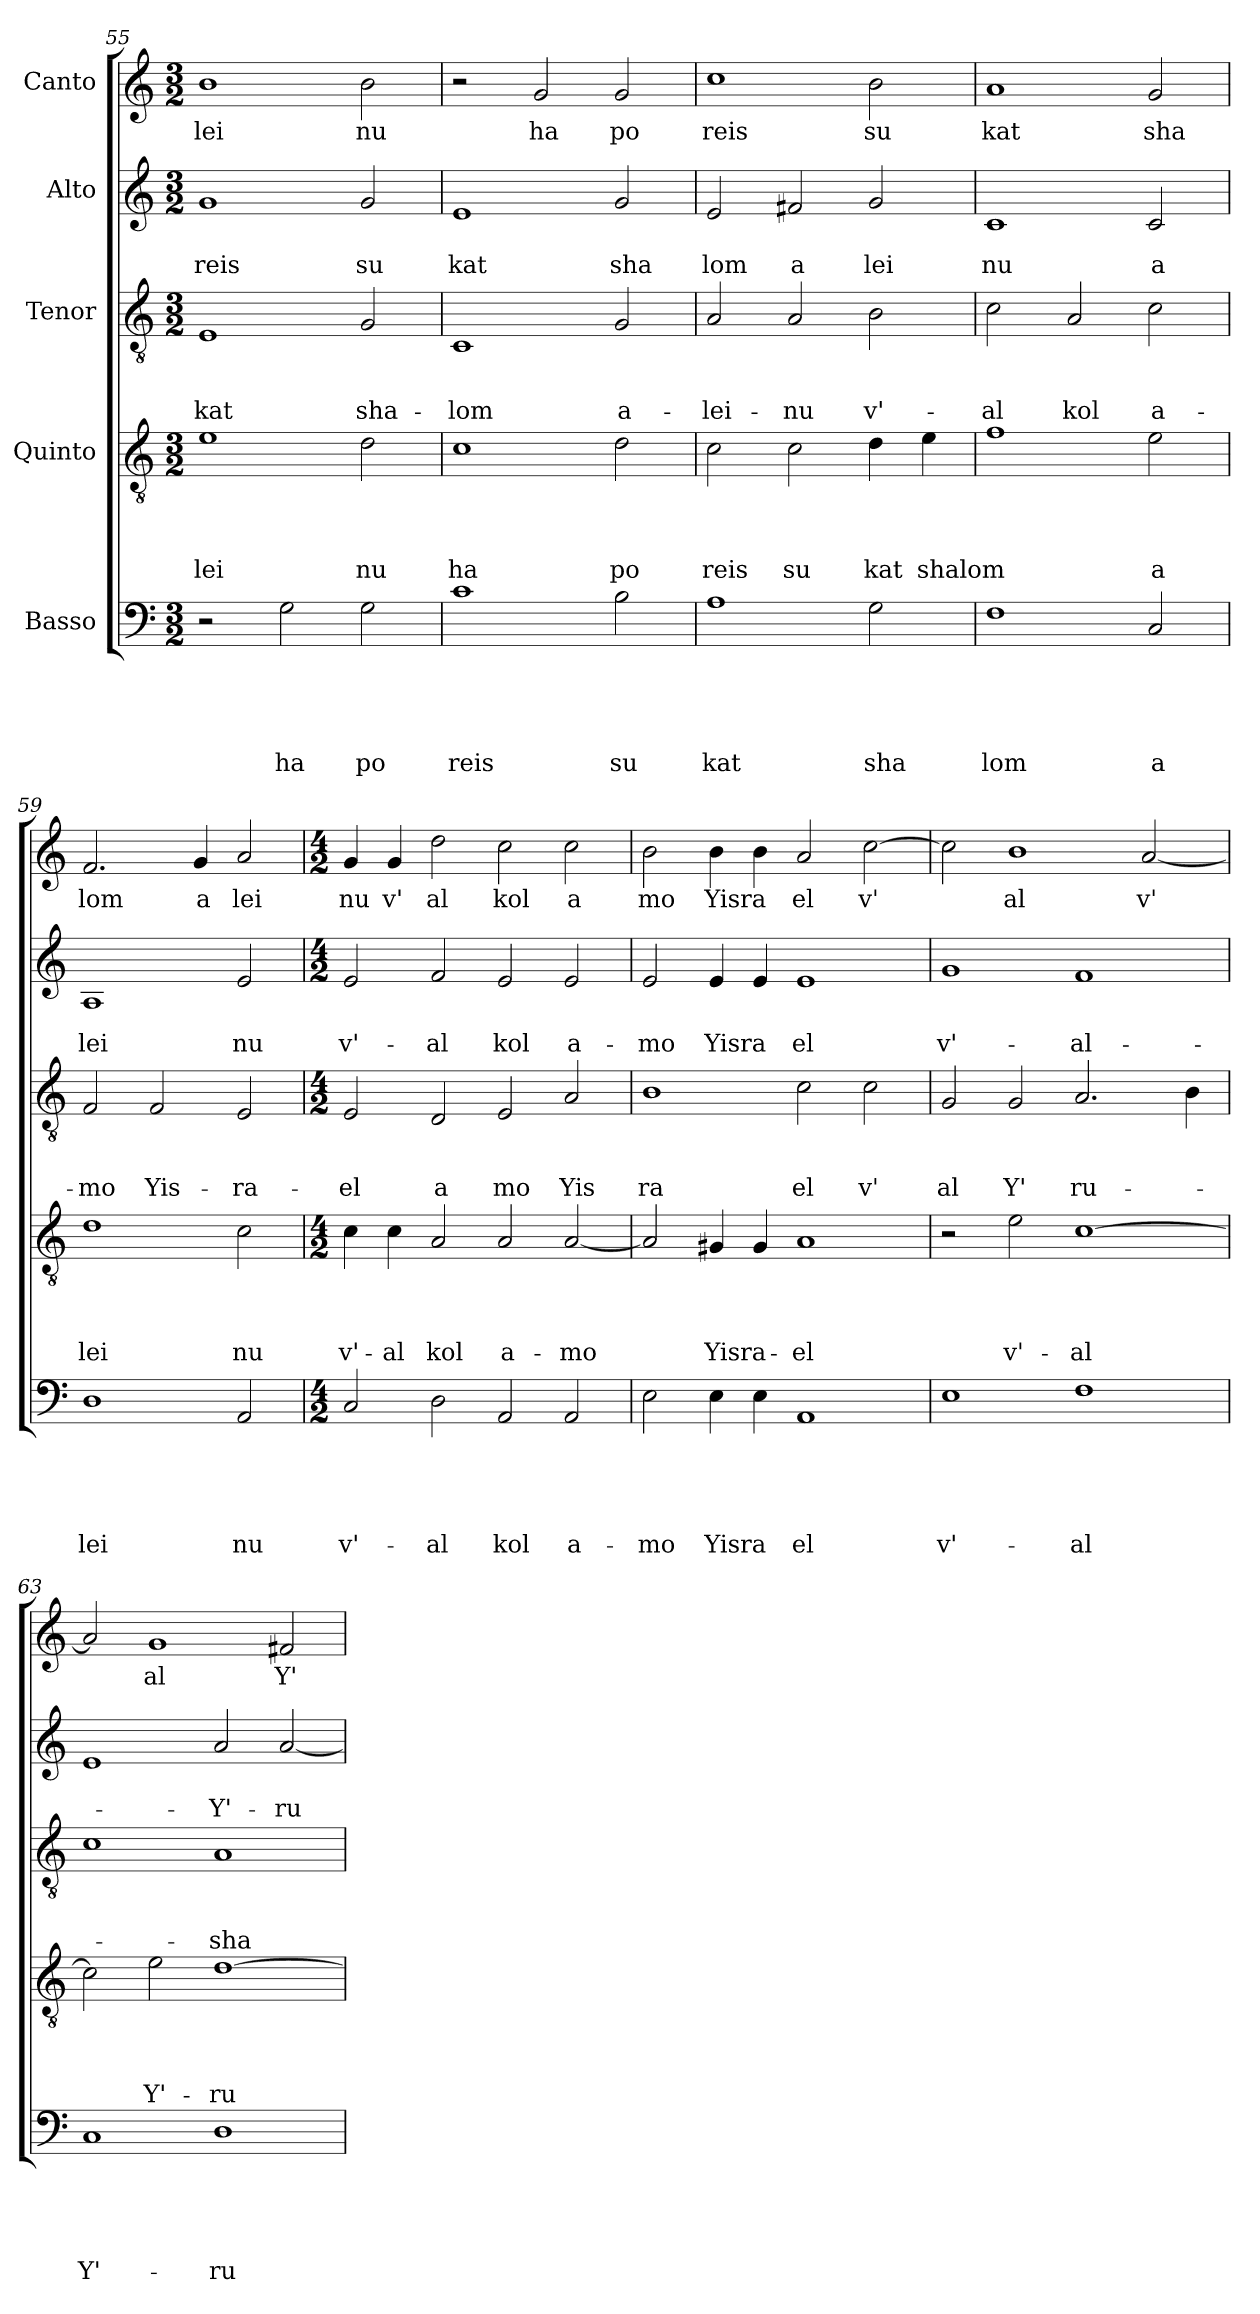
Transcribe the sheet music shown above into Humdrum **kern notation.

**kern	**text	**text	**text	**text	**text	**kern	**text	**text	**text	**text	**kern	**text	**text	**text	**kern	**text	**text	**kern	**text
*part5	*part5	*part5	*part5	*part5	*part5	*part4	*part4	*part4	*part4	*part4	*part3	*part3	*part3	*part3	*part2	*part2	*part2	*part1	*part1
*staff5	*staff5	*staff5	*staff5	*staff5	*staff5	*staff4	*staff4	*staff4	*staff4	*staff4	*staff3	*staff3	*staff3	*staff3	*staff2	*staff2	*staff2	*staff1	*staff1
*I"Basso	*	*	*	*	*	*I"Quinto	*	*	*	*	*I"Tenor	*	*	*	*I"Alto	*	*	*I"Canto	*
*clefF4	*	*	*	*	*	*clefGv2	*	*	*	*	*clefGv2	*	*	*	*clefG2	*	*	*clefG2	*
*k[]	*	*	*	*	*	*k[]	*	*	*	*	*k[]	*	*	*	*k[]	*	*	*k[]	*
*C:	*	*	*	*	*	*C:	*	*	*	*	*C:	*	*	*	*C:	*	*	*C:	*
*M3/2	*	*	*	*	*	*M3/2	*	*	*	*	*M3/2	*	*	*	*M3/2	*	*	*M3/2	*
=55	=55	=55	=55	=55	=55	=55	=55	=55	=55	=55	=55	=55	=55	=55	=55	=55	=55	=55	=55
!	!	!	!	!	!	!	!	!	!	!LO:LY:b	!	!	!	!LO:LY:b	!	!	!LO:LY:b	!	!LO:LY:b
2r	.	.	.	.	.	1e	.	.	.	lei	1E	.	.	-kat	1g	.	reis	1b	lei
!	!	!	!	!	!LO:LY:b	!	!	!	!	!	!	!	!	!	!	!	!	!	!
2G\	.	.	.	.	ha	.	.	.	.	.	.	.	.	.	.	.	.	.	.
!	!	!	!	!	!LO:LY:b	!	!	!	!	!LO:LY:b	!	!	!	!LO:LY:b	!	!	!LO:LY:b	!	!LO:LY:b
2G\	.	.	.	.	po	2d\	.	.	.	nu	2G/	.	.	sha-	2g/	.	su	2b\	nu
=56	=56	=56	=56	=56	=56	=56	=56	=56	=56	=56	=56	=56	=56	=56	=56	=56	=56	=56	=56
!	!	!	!	!	!LO:LY:b	!	!	!	!	!LO:LY:b	!	!	!	!LO:LY:b	!	!	!LO:LY:b	!	!
1c	.	.	.	.	reis	1c	.	.	.	ha	1C	.	.	-lom	1e	.	kat	2r	.
!	!	!	!	!	!	!	!	!	!	!	!	!	!	!	!	!	!	!	!LO:LY:b
.	.	.	.	.	.	.	.	.	.	.	.	.	.	.	.	.	.	2g/	ha
!	!	!	!	!	!LO:LY:b	!	!	!	!	!LO:LY:b	!	!	!	!LO:LY:b	!	!	!LO:LY:b	!	!LO:LY:b
2B\	.	.	.	.	su	2d\	.	.	.	po	2G/	.	.	a-	2g/	.	sha	2g/	po
=57	=57	=57	=57	=57	=57	=57	=57	=57	=57	=57	=57	=57	=57	=57	=57	=57	=57	=57	=57
!	!	!	!	!	!LO:LY:b	!	!	!	!	!LO:LY:b	!	!	!	!LO:LY:b	!	!	!LO:LY:b	!	!LO:LY:b
1A	.	.	.	.	kat	2c\	.	.	.	reis	2A/	.	.	-lei-	2e/	.	lom	1cc	reis
!	!	!	!	!	!	!	!	!	!	!LO:LY:b	!	!	!	!LO:LY:b	!	!	!LO:LY:b	!	!
.	.	.	.	.	.	2c\	.	.	.	su	2A/	.	.	-nu	2f#X/	.	a	.	.
!	!	!	!	!	!LO:LY:b	!	!	!	!	!LO:LY:b	!	!	!	!LO:LY:b	!	!	!LO:LY:b	!	!LO:LY:b
2G\	.	.	.	.	sha	4d\	.	.	.	kat	2B\	.	.	v'-	2g/	.	lei	2b\	su
!	!	!	!	!	!	!	!	!	!	!LO:LY:b	!	!	!	!	!	!	!	!	!
.	.	.	.	.	.	4e\	.	.	.	shalom	.	.	.	.	.	.	.	.	.
=58	=58	=58	=58	=58	=58	=58	=58	=58	=58	=58	=58	=58	=58	=58	=58	=58	=58	=58	=58
!	!	!	!	!	!LO:LY:b	!	!	!	!	!	!	!	!	!LO:LY:b	!	!	!LO:LY:b	!	!LO:LY:b
1F	.	.	.	.	lom	1f	.	.	.	.	2c\	.	.	-al	1c	.	nu	1a	kat
!	!	!	!	!	!	!	!	!	!	!	!	!	!	!LO:LY:b	!	!	!	!	!
.	.	.	.	.	.	.	.	.	.	.	2A/	.	.	kol	.	.	.	.	.
!	!	!	!	!	!LO:LY:b	!	!	!	!	!LO:LY:b	!	!	!	!LO:LY:b	!	!	!LO:LY:b	!	!LO:LY:b
2C/	.	.	.	.	a	2e\	.	.	.	a	2c\	.	.	a-	2c/	.	a	2g/	sha
=59	=59	=59	=59	=59	=59	=59	=59	=59	=59	=59	=59	=59	=59	=59	=59	=59	=59	=59	=59
!	!	!	!	!	!LO:LY:b	!	!	!	!	!LO:LY:b	!	!	!	!LO:LY:b	!	!	!LO:LY:b	!	!LO:LY:b
1D	.	.	.	.	lei	1d	.	.	.	lei	2F/	.	.	-mo	1A	.	lei	2.f/	lom
!	!	!	!	!	!	!	!	!	!	!	!	!	!	!LO:LY:b	!	!	!	!	!
.	.	.	.	.	.	.	.	.	.	.	2F/	.	.	Yis-	.	.	.	.	.
!	!	!	!	!	!	!	!	!	!	!	!	!	!	!	!	!	!	!	!LO:LY:b
.	.	.	.	.	.	.	.	.	.	.	.	.	.	.	.	.	.	4g/	a
!	!	!	!	!	!LO:LY:b	!	!	!	!	!LO:LY:b	!	!	!	!LO:LY:b	!	!	!LO:LY:b	!	!LO:LY:b
2AA/	.	.	.	.	nu	2c\	.	.	.	nu	2E/	.	.	-ra-	2e/	.	nu	2a/	lei
!!LO:PB:g=z
=60	=60	=60	=60	=60	=60	=60	=60	=60	=60	=60	=60	=60	=60	=60	=60	=60	=60	=60	=60
*M4/2	*	*	*	*	*	*M4/2	*	*	*	*	*M4/2	*	*	*	*M4/2	*	*	*M4/2	*
!	!	!	!	!	!LO:LY:b	!	!	!	!	!LO:LY:b	!	!	!	!LO:LY:b	!	!	!LO:LY:b	!	!LO:LY:b
2C/	.	.	.	.	v'-	4c\	.	.	.	v'-	2E/	.	.	-el	2e/	.	v'-	4g/	nu
!	!	!	!	!	!	!	!	!	!	!LO:LY:b	!	!	!	!	!	!	!	!	!LO:LY:b
.	.	.	.	.	.	4c\	.	.	.	-al	.	.	.	.	.	.	.	4g/	v'
!	!	!	!	!	!LO:LY:b	!	!	!	!	!LO:LY:b	!	!	!	!LO:LY:b	!	!	!LO:LY:b	!	!LO:LY:b
2D\	.	.	.	.	-al	2A/	.	.	.	kol	2D/	.	.	a	2f/	.	-al	2dd\	al
!	!	!	!	!	!LO:LY:b	!	!	!	!	!LO:LY:b	!	!	!	!LO:LY:b	!	!	!LO:LY:b	!	!LO:LY:b
2AA/	.	.	.	.	kol	2A/	.	.	.	a-	2E/	.	.	mo	2e/	.	kol	2cc\	kol
!	!	!	!	!	!LO:LY:b	!	!	!	!	!LO:LY:b	!	!	!	!LO:LY:b	!	!	!LO:LY:b	!	!LO:LY:b
2AA/	.	.	.	.	a-	[<2A/	.	.	.	-mo	2A/	.	.	Yis	2e/	.	a-	2cc\	a
=61	=61	=61	=61	=61	=61	=61	=61	=61	=61	=61	=61	=61	=61	=61	=61	=61	=61	=61	=61
!	!	!	!	!	!LO:LY:b	!	!	!	!	!	!	!	!	!LO:LY:b	!	!	!LO:LY:b	!	!LO:LY:b
2E\	.	.	.	.	-mo	2A/]	.	.	.	.	1B	.	.	ra	2e/	.	-mo	2b\	mo
!	!	!	!	!	!LO:LY:b	!	!	!	!	!LO:LY:b	!	!	!	!	!	!	!LO:LY:b	!	!LO:LY:b
4E\	.	.	.	.	Yisra	4G#X/	.	.	.	Yisra-	.	.	.	.	4e/	.	Yisra	4b\	Yisra
4E\	.	.	.	.	.	4G#/	.	.	.	.	.	.	.	.	4e/	.	.	4b\	.
!	!	!	!	!	!LO:LY:b	!	!	!	!	!LO:LY:b	!	!	!	!LO:LY:b	!	!	!LO:LY:b	!	!LO:LY:b
1AA	.	.	.	.	el	1A	.	.	.	-el	2c\	.	.	el	1e	.	el	2a/	el
!	!	!	!	!	!	!	!	!	!	!	!	!	!	!LO:LY:b	!	!	!	!	!LO:LY:b
.	.	.	.	.	.	.	.	.	.	.	2c\	.	.	v'	.	.	.	[>2cc\	v'
=62	=62	=62	=62	=62	=62	=62	=62	=62	=62	=62	=62	=62	=62	=62	=62	=62	=62	=62	=62
!	!	!	!	!	!LO:LY:b	!	!	!	!	!	!	!	!	!LO:LY:b	!	!	!LO:LY:b	!	!
1E	.	.	.	.	v'-	2r	.	.	.	.	2G/	.	.	al	1g	.	v'-	2cc\]	.
!	!	!	!	!	!	!	!	!	!	!LO:LY:b	!	!	!	!LO:LY:b	!	!	!	!	!LO:LY:b
.	.	.	.	.	.	2e\	.	.	.	v'-	2G/	.	.	Y'	.	.	.	1b	al
!	!	!	!	!	!LO:LY:b	!	!	!	!	!LO:LY:b	!	!	!	!LO:LY:b	!	!	!LO:LY:b	!	!
1F	.	.	.	.	-al	[>1c	.	.	.	-al	2.A/	.	.	ru-	1f	.	-al-	.	.
!	!	!	!	!	!	!	!	!	!	!	!	!	!	!	!	!	!	!	!LO:LY:b
.	.	.	.	.	.	.	.	.	.	.	.	.	.	.	.	.	.	[<2a/	v'
.	.	.	.	.	.	.	.	.	.	.	4B\	.	.	.	.	.	.	.	.
=63	=63	=63	=63	=63	=63	=63	=63	=63	=63	=63	=63	=63	=63	=63	=63	=63	=63	=63	=63
!	!	!	!	!	!LO:LY:b	!	!	!	!	!	!	!	!	!	!	!	!	!	!
1C	.	.	.	.	Y'-	2c\]	.	.	.	.	1c	.	.	.	1e	.	.	2a/]	.
!	!	!	!	!	!	!	!	!	!	!LO:LY:b	!	!	!	!	!	!	!	!	!LO:LY:b
.	.	.	.	.	.	2e\	.	.	.	Y'-	.	.	.	.	.	.	.	1g	al
!	!	!	!	!	!LO:LY:b	!	!	!	!	!LO:LY:b	!	!	!	!LO:LY:b	!	!	!LO:LY:b	!	!
1D	.	.	.	.	-ru-	[>1d	.	.	.	-ru-	1A	.	.	-sha	2a/	.	-Y'-	.	.
!	!	!	!	!	!	!	!	!	!	!	!	!	!	!	!	!	!LO:LY:b	!	!LO:LY:b
.	.	.	.	.	.	.	.	.	.	.	.	.	.	.	[<2a/	.	-ru-	2f#X/	Y'
=	=	=	=	=	=	=	=	=	=	=	=	=	=	=	=	=	=	=	=
*-	*-	*-	*-	*-	*-	*-	*-	*-	*-	*-	*-	*-	*-	*-	*-	*-	*-	*-	*-
